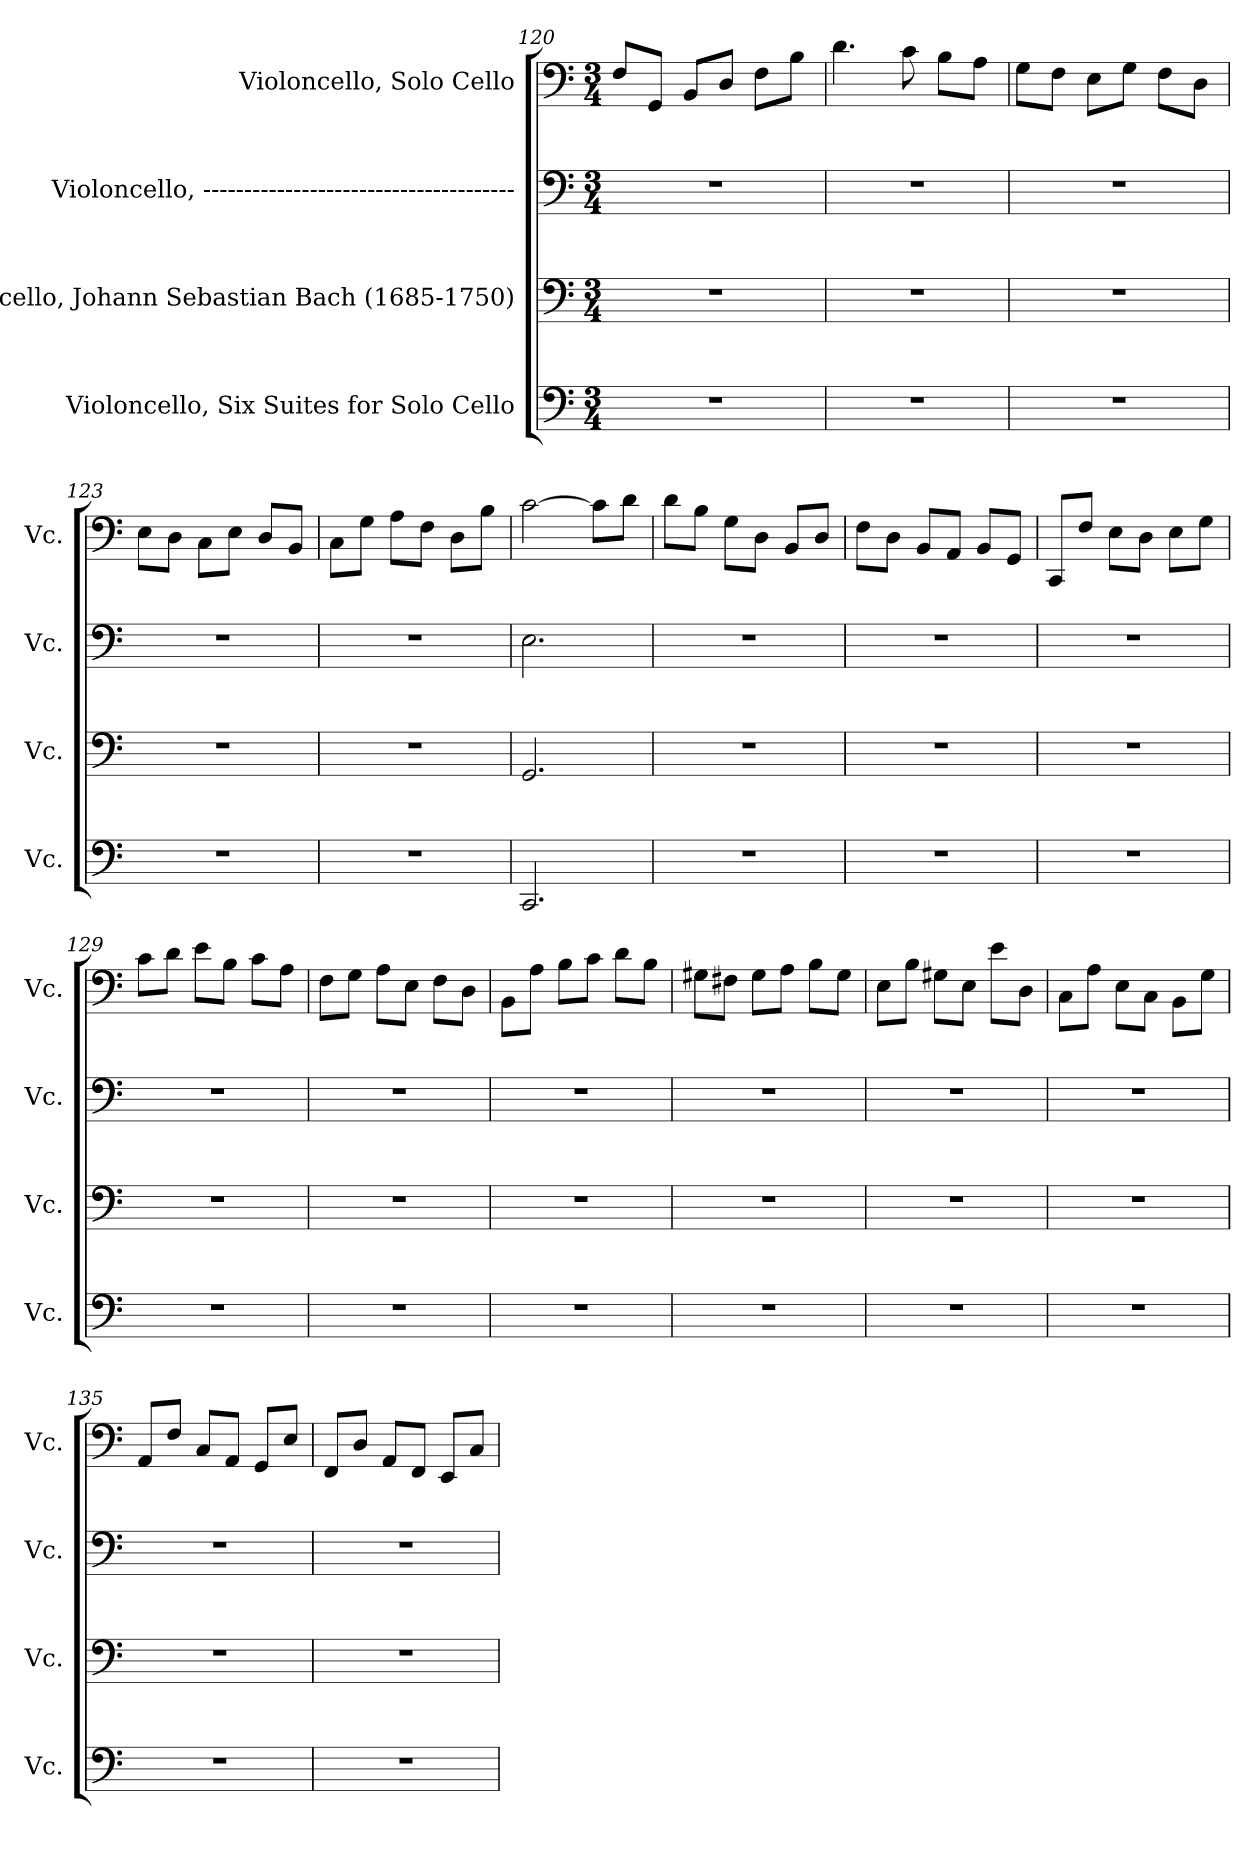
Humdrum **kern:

**kern	**kern	**kern	**kern
*part4	*part3	*part2	*part1
*staff4	*staff3	*staff2	*staff1
*I"Violoncello, Six Suites for Solo Cello	*I"Violoncello, Johann Sebastian Bach  (1685-1750)	*I"Violoncello, --------------------------------------	*I"Violoncello, Solo Cello
*I'Vc.	*I'Vc.	*I'Vc.	*I'Vc.
*clefF4	*clefF4	*clefF4	*clefF4
*k[]	*k[]	*k[]	*k[]
*M3/4	*M3/4	*M3/4	*M3/4
=120	=120	=120	=120
2.r	2.r	2.r	8F/L
.	.	.	8GG/J
.	.	.	8BB/L
.	.	.	8D/J
.	.	.	8F\L
.	.	.	8B\J
=121	=121	=121	=121
2.r	2.r	2.r	4.d\
.	.	.	8c\
.	.	.	8B\L
.	.	.	8A\J
=122	=122	=122	=122
2.r	2.r	2.r	8G\L
.	.	.	8F\J
.	.	.	8E\L
.	.	.	8G\J
.	.	.	8F\L
.	.	.	8D\J
=123	=123	=123	=123
2.r	2.r	2.r	8E\L
.	.	.	8D\J
.	.	.	8C\L
.	.	.	8E\J
.	.	.	8D/L
.	.	.	8BB/J
=124	=124	=124	=124
2.r	2.r	2.r	8C\L
.	.	.	8G\J
.	.	.	8A\L
.	.	.	8F\J
.	.	.	8D\L
.	.	.	8B\J
!!LO:PB:g=z
=125	=125	=125	=125
2.CC/	2.GG/	2.E\	[2c\
.	.	.	8c\L]
.	.	.	8d\J
=126	=126	=126	=126
2.r	2.r	2.r	8d\L
.	.	.	8B\J
.	.	.	8G\L
.	.	.	8D\J
.	.	.	8BB/L
.	.	.	8D/J
=127	=127	=127	=127
2.r	2.r	2.r	8F\L
.	.	.	8D\J
.	.	.	8BB/L
.	.	.	8AA/J
.	.	.	8BB/L
.	.	.	8GG/J
=128	=128	=128	=128
2.r	2.r	2.r	8CC/L
.	.	.	8F/J
.	.	.	8E\L
.	.	.	8D\J
.	.	.	8E\L
.	.	.	8G\J
=129	=129	=129	=129
2.r	2.r	2.r	8c\L
.	.	.	8d\J
.	.	.	8e\L
.	.	.	8B\J
.	.	.	8c\L
.	.	.	8A\J
=130	=130	=130	=130
2.r	2.r	2.r	8F\L
.	.	.	8G\J
.	.	.	8A\L
.	.	.	8E\J
.	.	.	8F\L
.	.	.	8D\J
!!LO:LB:g=z
=131	=131	=131	=131
2.r	2.r	2.r	8BB\L
.	.	.	8A\J
.	.	.	8B\L
.	.	.	8c\J
.	.	.	8d\L
.	.	.	8B\J
=132	=132	=132	=132
2.r	2.r	2.r	8G#X\L
.	.	.	8F#X\J
.	.	.	8G#\L
.	.	.	8A\J
.	.	.	8B\L
.	.	.	8G#\J
=133	=133	=133	=133
2.r	2.r	2.r	8E\L
.	.	.	8B\J
.	.	.	8G#X\L
.	.	.	8E\J
.	.	.	8e\L
.	.	.	8D\J
=134	=134	=134	=134
2.r	2.r	2.r	8C\L
.	.	.	8A\J
.	.	.	8E\L
.	.	.	8C\J
.	.	.	8BB\L
.	.	.	8G\J
=135	=135	=135	=135
2.r	2.r	2.r	8AA/L
.	.	.	8F/J
.	.	.	8C/L
.	.	.	8AA/J
.	.	.	8GG/L
.	.	.	8E/J
=136	=136	=136	=136
2.r	2.r	2.r	8FF/L
.	.	.	8D/J
.	.	.	8AA/L
.	.	.	8FF/J
.	.	.	8EE/L
.	.	.	8C/J
=	=	=	=
*-	*-	*-	*-
